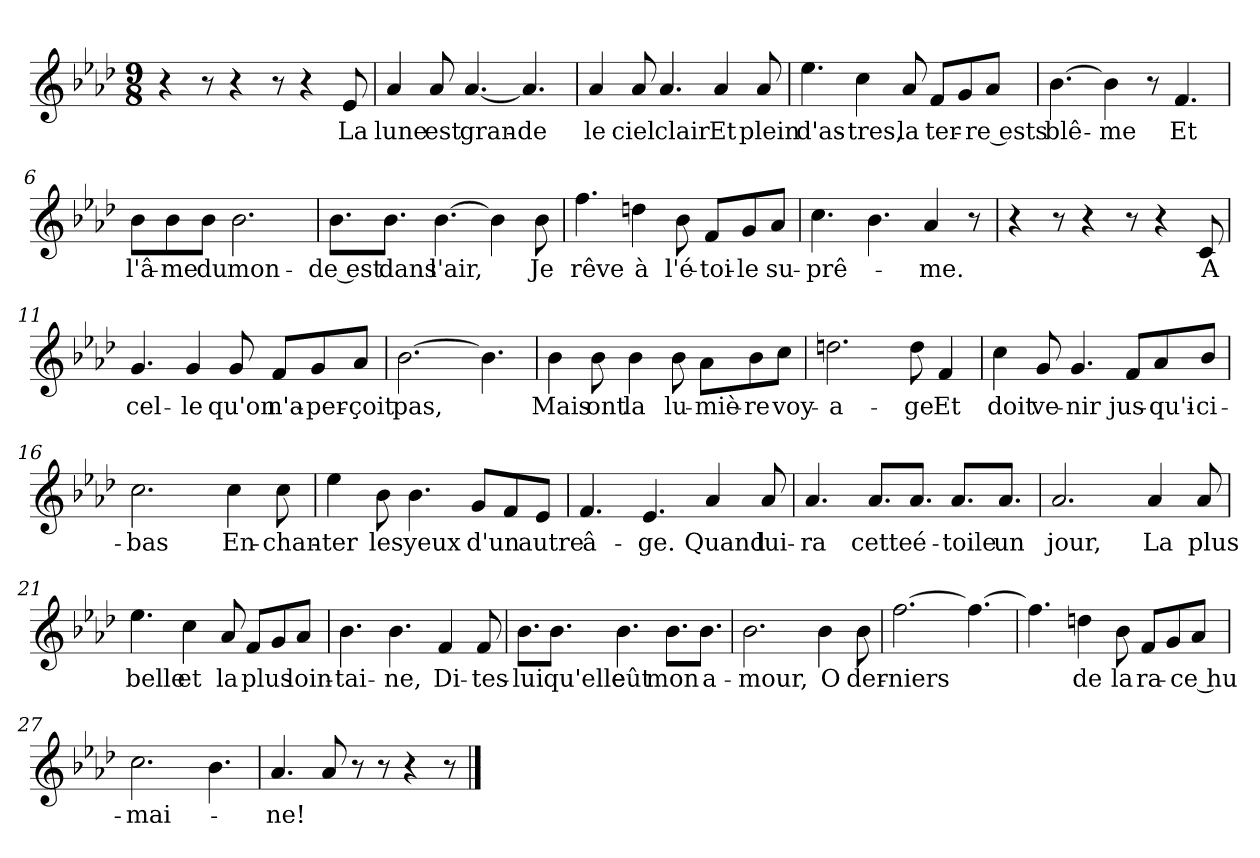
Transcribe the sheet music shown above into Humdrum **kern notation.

**kern	**text
*part1	*part1
*staff1	*staff1
*clefG2	*
*k[b-e-a-d-]	*
*M9/8	*
=1	=1
4r	.
8r	.
4r	.
8r	.
4r	.
!	!LO:LY:b
8e-/	La
=2	=2
!	!LO:LY:b
4a-/	lune
!	!LO:LY:b
8a-/	est
!	!LO:LY:b
[4.a-/	gran-
!	!LO:LY:b
4.a-/]	-de
=3	=3
!	!LO:LY:b
4a-/	le
!	!LO:LY:b
8a-/	ciel
!	!LO:LY:b
4.a-/	clair
!	!LO:LY:b
4a-/	Et
!	!LO:LY:b
8a-/	plein
=4	=4
!	!LO:LY:b
4.ee-\	d'as-
!	!LO:LY:b
4cc\	-tres,
!	!LO:LY:b
8a-/	la
!	!LO:LY:b
8f/L	ter-
8g/	.
!	!LO:LY:b
8a-/J	-re ests
=5	=5
!	!LO:LY:b
[4.b-\	blê-
!	!LO:LY:b
4b-\]	-me
8r	.
!	!LO:LY:b
4.f/	Et
=6	=6
!	!LO:LY:b
8b-\L	l'â-
!	!LO:LY:b
8b-\	-me
!	!LO:LY:b
8b-\J	du
!	!LO:LY:b
2.b-\	mon-
!!LO:LB:g=z
=7	=7
!	!LO:LY:b
8.b-\L	-de est
!	!LO:LY:b
8.b-\J	dans
!	!LO:LY:b
[4.b-\	l'air,
4b-\]	.
!	!LO:LY:b
8b-\	Je
=8	=8
!	!LO:LY:b
4.ff\	rêve
!	!LO:LY:b
4ddn\	à
!	!LO:LY:b
8b-\	l'é-
!	!LO:LY:b
8f/L	-toi-
!	!LO:LY:b
8g/	-le
!	!LO:LY:b
8a-/J	su-
=9	=9
!	!LO:LY:b
4.cc\	-prê-
4.b-\	.
!	!LO:LY:b
4a-/	-me.
8r	.
=10	=10
4r	.
8r	.
4r	.
8r	.
4r	.
!	!LO:LY:b
8c/	A
=11	=11
!	!LO:LY:b
4.g/	cel-
!	!LO:LY:b
4g/	-le
!	!LO:LY:b
8g/	qu'on
!	!LO:LY:b
8f/L	n'a-
!	!LO:LY:b
8g/	-per-
!	!LO:LY:b
8a-/J	-çoit
=12	=12
!	!LO:LY:b
[2.b-\	pas,
4.b-\]	.
!!LO:LB:g=z
=13	=13
!	!LO:LY:b
4b-\	Mais
!	!LO:LY:b
8b-\	ont
!	!LO:LY:b
4b-\	la
!	!LO:LY:b
8b-\	lu-
!	!LO:LY:b
8a-\L	-miè-
!	!LO:LY:b
8b-\	-re
!	!LO:LY:b
8cc\J	voy-
=14	=14
!	!LO:LY:b
2.ddn\	-a-
!	!LO:LY:b
8dd\	-ge
!	!LO:LY:b
4f/	Et
=15	=15
!	!LO:LY:b
4cc\	doit
!	!LO:LY:b
8g/	ve-
!	!LO:LY:b
4.g/	-nir
!	!LO:LY:b
8f/L	jus-
!	!LO:LY:b
8a-/	-qu'i-
!	!LO:LY:b
8b-/J	-ci-
=16	=16
!	!LO:LY:b
2.cc\	-bas
!	!LO:LY:b
4cc\	En-
!	!LO:LY:b
8cc\	-chan-
=17	=17
!	!LO:LY:b
4ee-\	-ter
!	!LO:LY:b
8b-\	les
!	!LO:LY:b
4.b-\	yeux
!	!LO:LY:b
8g/L	d'un
8f/	.
!	!LO:LY:b
8e-/J	autre
=18	=18
!	!LO:LY:b
4.f/	â-
!	!LO:LY:b
4.e-/	-ge.
!	!LO:LY:b
4a-/	Quand
!	!LO:LY:b
8a-/	lui-
!!LO:LB:g=z
=19	=19
!	!LO:LY:b
4.a-/	-ra
!	!LO:LY:b
8.a-/L	cette
!	!LO:LY:b
8.a-/J	é-
!	!LO:LY:b
8.a-/L	-toile
!	!LO:LY:b
8.a-/J	un
=20	=20
!	!LO:LY:b
2.a-/	jour,
!	!LO:LY:b
4a-/	La
!	!LO:LY:b
8a-/	plus
=21	=21
!	!LO:LY:b
4.ee-\	belle
!	!LO:LY:b
4cc\	et
!	!LO:LY:b
8a-/	la
!	!LO:LY:b
8f/L	plus
8g/	.
!	!LO:LY:b
8a-/J	loin-
=22	=22
!	!LO:LY:b
4.b-\	-tai-
!	!LO:LY:b
4.b-\	-ne,
!	!LO:LY:b
4f/	Di-
!	!LO:LY:b
8f/	-tes-
=23	=23
!	!LO:LY:b
8.b-\L	-lui
!	!LO:LY:b
8.b-\J	qu'elle
!	!LO:LY:b
4.b-\	eût
!	!LO:LY:b
8.b-\L	mon
!	!LO:LY:b
8.b-\J	a-
=24	=24
!	!LO:LY:b
2.b-\	-mour,
!	!LO:LY:b
4b-\	O
!	!LO:LY:b
8b-\	der-
=25	=25
!	!LO:LY:b
[2.ff\	-niers
4.ff\_	.
!!LO:LB:g=z
=26	=26
4.ff\]	.
!	!LO:LY:b
4ddn\	de
!	!LO:LY:b
8b-\	la
!	!LO:LY:b
8f/L	ra-
8g/	.
!	!LO:LY:b
8a-/J	-ce hu-
=27	=27
!	!LO:LY:b
2.cc\	-mai-
4.b-\	.
=28	=28
!	!LO:LY:b
4.a-/	-ne!
8a-/	.
8r	.
8r	.
4r	.
8r	.
==	==
*-	*-
